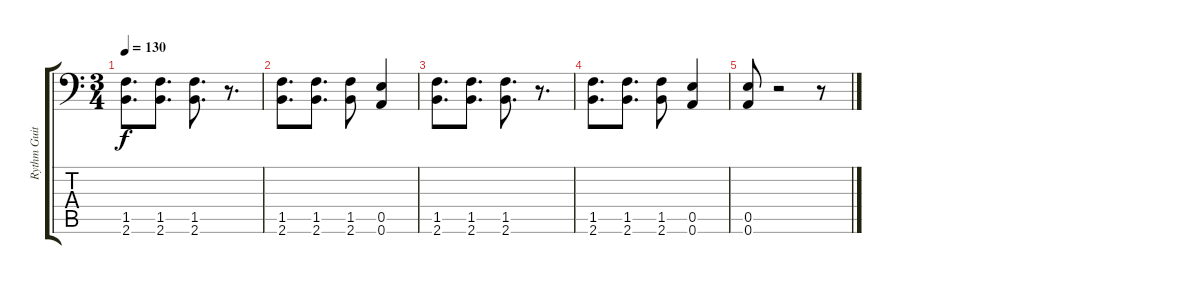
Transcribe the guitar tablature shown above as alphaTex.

\track ("Rythm Guitar 2" "Rythm Guit") {instrument distortionguitar}
\staff {score tabs}
\tuning (B3 Gb3 D3 A2 E2 A1) {hide}
\ts (3 4)
\tempo 130
\clef f4
\ks c
(1.5 2.6).8{d dy f} (1.5 2.6).8{d} (1.5 2.6).8{d} r.8{d} |
(1.5 2.6).8{d} (1.5 2.6).8{d} (1.5 2.6).8 (0.5 0.6).4 |
(1.5 2.6).8{d} (1.5 2.6).8{d} (1.5 2.6).8{d} r.8{d} |
(1.5 2.6).8{d} (1.5 2.6).8{d} (1.5 2.6).8 (0.5 0.6).4 |
(0.5 0.6).8 r.2 r.8
